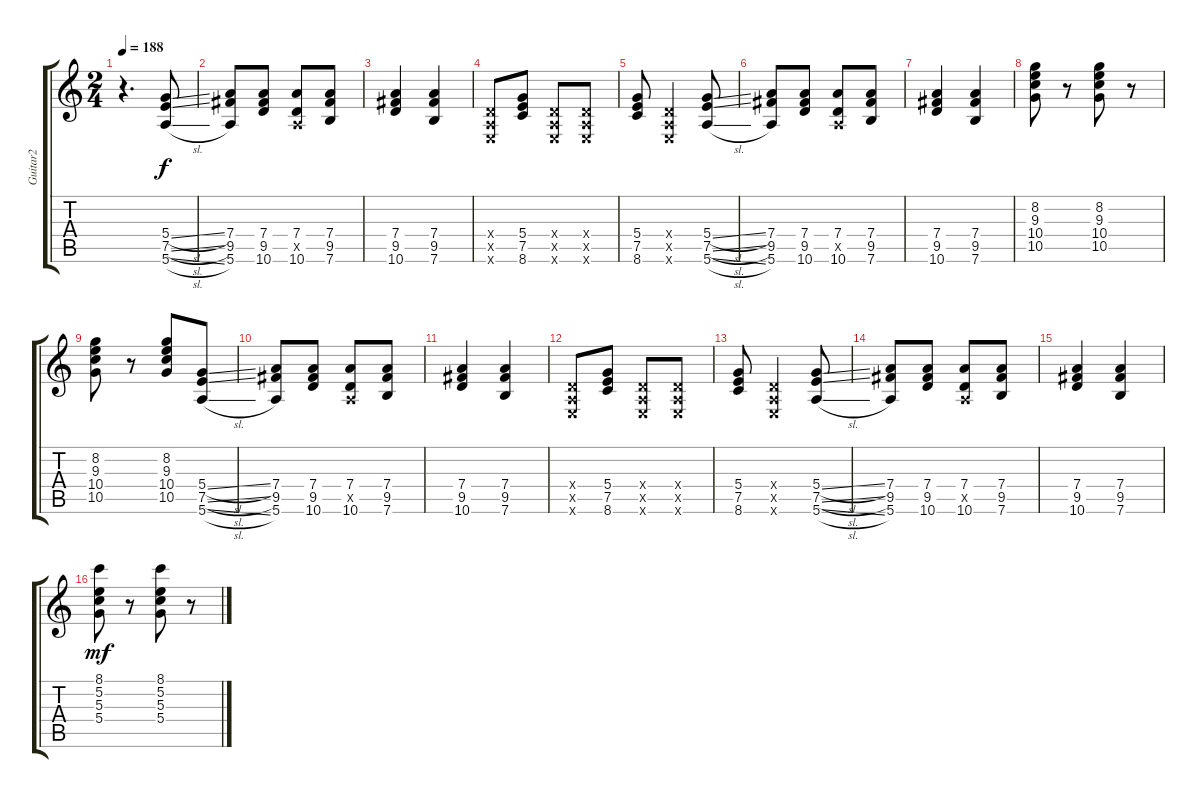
\track ("Guitar2" "Guitar2") {instrument overdrivenguitar}
\staff {score tabs}
\tuning (E4 B3 G3 D3 A2 E2) {hide}
\ts (2 4)
\tempo 188
\clef g2
\ks c
r.4{d dy f} (5.4{sl} 7.5{sl} 5.6{sl}).8{volume 8} |
(7.4 9.5 5.6).8 (7.4 9.5 10.6).8 (7.4 0.5{x} 10.6).8 (7.4 9.5 7.6).8 |
(7.4 9.5 10.6).4 (7.4 9.5 7.6).4 |
(0.4{x} 0.5{x} 0.6{x}).8 (5.4 7.5 8.6).8 (0.4{x} 0.5{x} 0.6{x}).8 (0.4{x} 0.5{x} 0.6{x}).8 |
(5.4 7.5 8.6).8 (0.4{x} 0.5{x} 0.6{x}).4 (5.4{sl} 7.5{sl} 5.6{sl}).8 |
(7.4 9.5 5.6).8 (7.4 9.5 10.6).8 (7.4 0.5{x} 10.6).8 (7.4 9.5 7.6).8 |
(7.4 9.5 10.6).4 (7.4 9.5 7.6).4 |
(8.2 9.3 10.4 10.5).8 r.8 (8.2 9.3 10.4 10.5).8 r.8 |
(8.2 9.3 10.4 10.5).8 r.8 (8.2 9.3 10.4 10.5).8 (5.4{sl} 7.5{sl} 5.6{sl}).8 |
(7.4 9.5 5.6).8 (7.4 9.5 10.6).8 (7.4 0.5{x} 10.6).8 (7.4 9.5 7.6).8 |
(7.4 9.5 10.6).4 (7.4 9.5 7.6).4 |
(0.4{x} 0.5{x} 0.6{x}).8 (5.4 7.5 8.6).8 (0.4{x} 0.5{x} 0.6{x}).8 (0.4{x} 0.5{x} 0.6{x}).8 |
(5.4 7.5 8.6).8 (0.4{x} 0.5{x} 0.6{x}).4 (5.4{sl} 7.5{sl} 5.6{sl}).8 |
(7.4 9.5 5.6).8 (7.4 9.5 10.6).8 (7.4 0.5{x} 10.6).8 (7.4 9.5 7.6).8 |
(7.4 9.5 10.6).4 (7.4 9.5 7.6).4 |
(8.1 5.2 5.3 5.4).8{dy mf} r.8 (8.1 5.2 5.3 5.4).8 r.8
